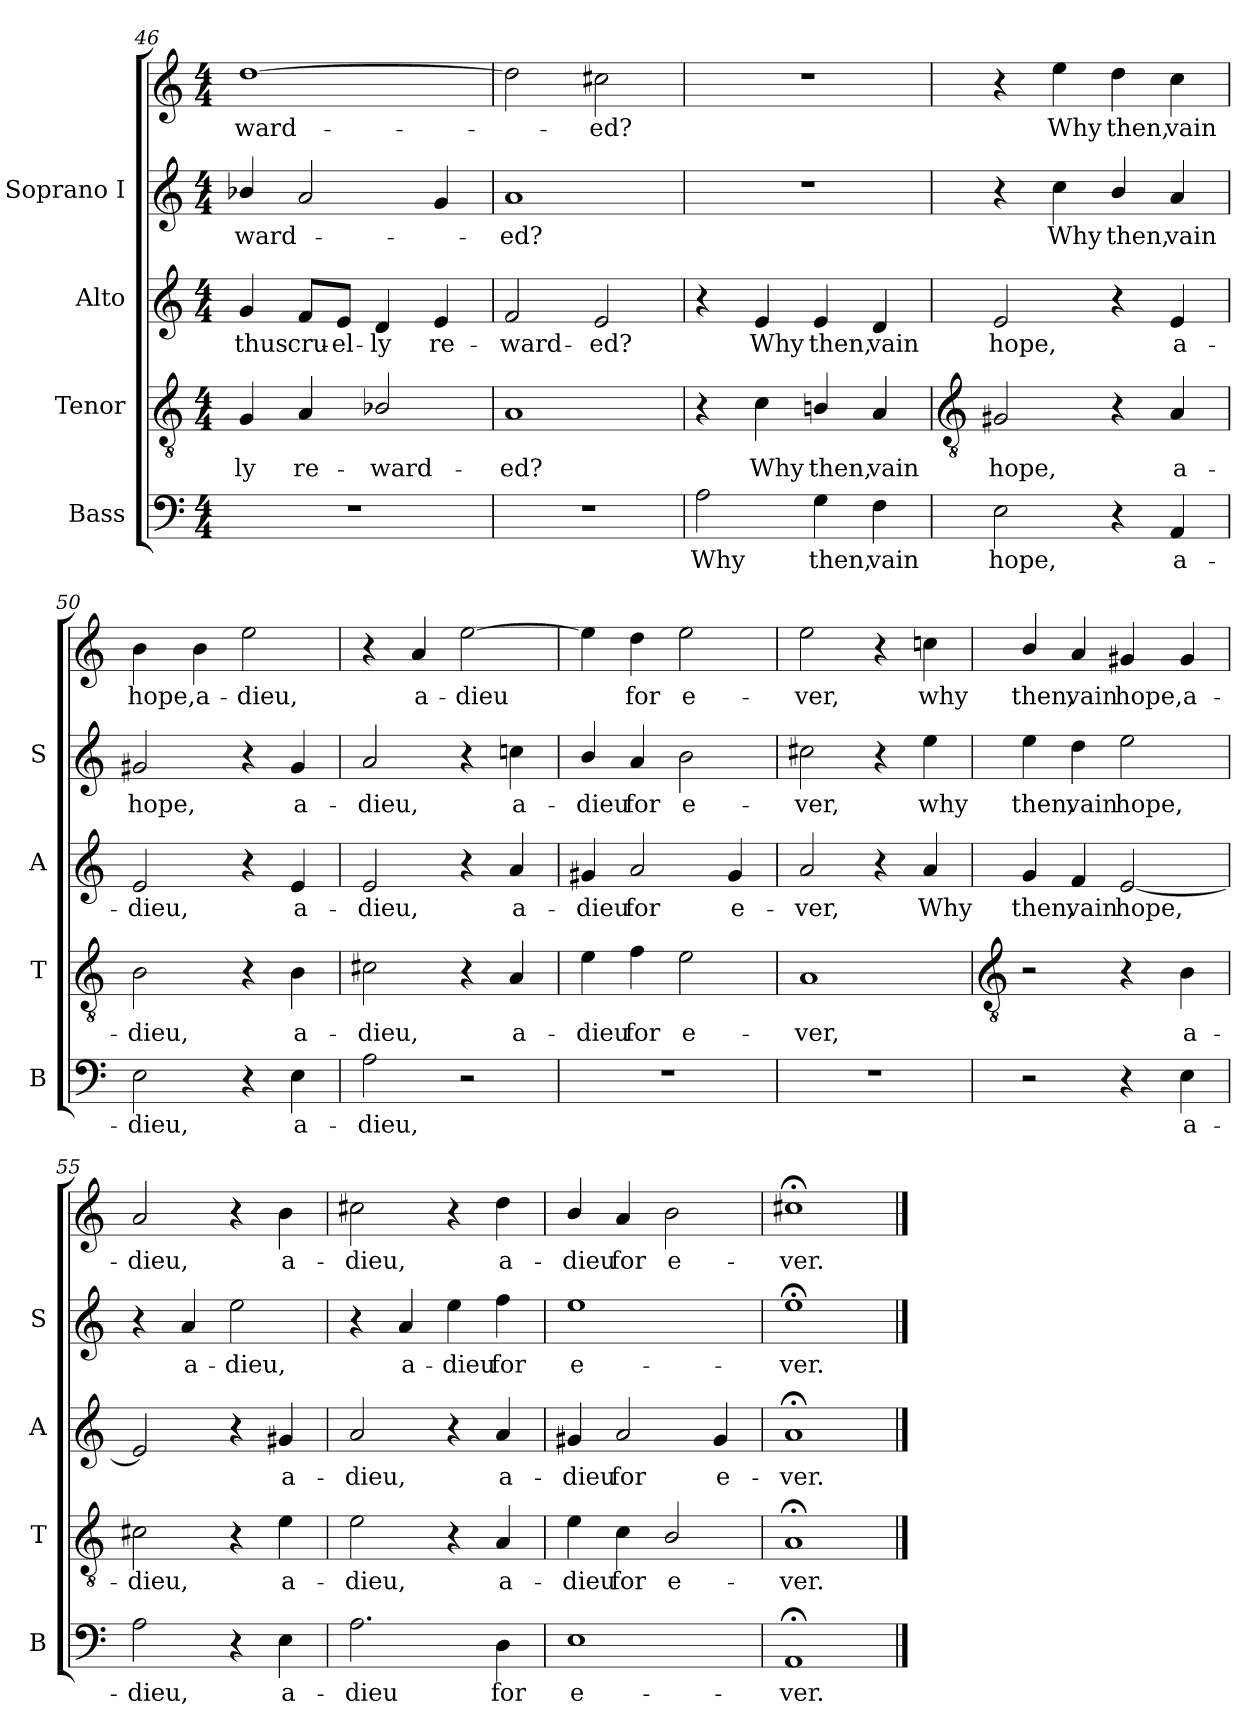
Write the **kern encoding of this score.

**kern	**text	**kern	**text	**kern	**text	**kern	**text	**kern	**text
*part4	*part4	*part3	*part3	*part2	*part2	*part1	*part1	*part1	*part1
*staff5	*staff5	*staff4	*staff4	*staff3	*staff3	*staff2	*staff2	*staff1	*staff1
*I"Bass	*	*I"Tenor	*	*I"Alto	*	*I"Soprano I	*	*	*
*I'B	*	*I'T	*	*I'A	*	*I'S	*	*	*
*clefF4	*	*clefGv2	*	*clefG2	*	*clefG2	*	*clefG2	*
*k[]	*	*k[]	*	*k[]	*	*k[]	*	*k[]	*
*C:	*	*C:	*	*C:	*	*C:	*	*C:	*
*M4/4	*	*M4/4	*	*M4/4	*	*M4/4	*	*M4/4	*
=46	=46	=46	=46	=46	=46	=46	=46	=46	=46
!	!	!	!LO:LY:b	!	!LO:LY:b	!	!LO:LY:b	!	!LO:LY:b
1r	.	4G	-ly	4g	thus	4b-X/	ward-	[1dd	-ward-
!	!	!	!LO:LY:b	!	!LO:LY:b	!	!	!	!
.	.	4A	re-	8f/L	cru-	2a	.	.	.
!	!	!	!	!	!LO:LY:b	!	!	!	!
.	.	.	.	8e/J	-el-	.	.	.	.
!	!	!	!LO:LY:b	!	!LO:LY:b	!	!	!	!
.	.	2B-X/	-ward-	4d	-ly	.	.	.	.
!	!	!	!	!	!LO:LY:b	!	!	!	!
.	.	.	.	4e	re-	4g	.	.	.
=47	=47	=47	=47	=47	=47	=47	=47	=47	=47
!	!	!	!LO:LY:b	!	!LO:LY:b	!	!LO:LY:b	!	!
1r	.	1A	-ed?	2f	-ward-	1a	ed?	2dd]	.
!	!	!	!	!	!LO:LY:b	!	!	!	!LO:LY:b
.	.	.	.	2e	-ed?	.	.	2cc#X	ed?
=48	=48	=48	=48	=48	=48	=48	=48	=48	=48
!	!LO:LY:b	!	!	!	!	!	!	!	!
2A	Why	4r	.	4r	.	1r	.	1r	.
!	!	!	!LO:LY:b	!	!LO:LY:b	!	!	!	!
.	.	4c	Why	4e	Why	.	.	.	.
!	!LO:LY:b	!	!LO:LY:b	!	!LO:LY:b	!	!	!	!
4G	then,	4Bn/	then,	4e	then,	.	.	.	.
!	!LO:LY:b	!	!LO:LY:b	!	!LO:LY:b	!	!	!	!
4F	vain	4A	vain	4d	vain	.	.	.	.
!!LO:LB:g=z
=49	=49	=49	=49	=49	=49	=49	=49	=49	=49
*	*	*clefGv2	*	*	*	*	*	*	*
!	!LO:LY:b	!	!LO:LY:b	!	!LO:LY:b	!	!	!	!
2E	hope,	2G#X	hope,	2e	hope,	4r	.	4r	.
!	!	!	!	!	!	!	!LO:LY:b	!	!LO:LY:b
.	.	.	.	.	.	4cc	Why	4ee	Why
!	!	!	!	!	!	!	!LO:LY:b	!	!LO:LY:b
4r	.	4r	.	4r	.	4b/	then,	4dd	then,
!	!LO:LY:b	!	!LO:LY:b	!	!LO:LY:b	!	!LO:LY:b	!	!LO:LY:b
4AA	a-	4A	a-	4e	a-	4a	vain	4cc	vain
=50	=50	=50	=50	=50	=50	=50	=50	=50	=50
!	!LO:LY:b	!	!LO:LY:b	!	!LO:LY:b	!	!LO:LY:b	!	!LO:LY:b
2E	-dieu,	2B	-dieu,	2e	-dieu,	2g#X	hope,	4b	hope,
!	!	!	!	!	!	!	!	!	!LO:LY:b
.	.	.	.	.	.	.	.	4b	a-
!	!	!	!	!	!	!	!	!	!LO:LY:b
4r	.	4r	.	4r	.	4r	.	2ee	-dieu,
!	!LO:LY:b	!	!LO:LY:b	!	!LO:LY:b	!	!LO:LY:b	!	!
4E	a-	4B	a-	4e	a-	4g#	a-	.	.
=51	=51	=51	=51	=51	=51	=51	=51	=51	=51
!	!LO:LY:b	!	!LO:LY:b	!	!LO:LY:b	!	!LO:LY:b	!	!
2A	-dieu,	2c#X	-dieu,	2e	-dieu,	2a	dieu,	4r	.
!	!	!	!	!	!	!	!	!	!LO:LY:b
.	.	.	.	.	.	.	.	4a	-a-
!	!	!	!	!	!	!	!	!	!LO:LY:b
2r	.	4r	.	4r	.	4r	.	[2ee	-dieu
!	!	!	!LO:LY:b	!	!LO:LY:b	!	!LO:LY:b	!	!
.	.	4A	a-	4a	a-	4ccn	a-	.	.
=52	=52	=52	=52	=52	=52	=52	=52	=52	=52
!	!	!	!LO:LY:b	!	!LO:LY:b	!	!LO:LY:b	!	!
1r	.	4e	-dieu	4g#X	-dieu	4b/	-dieu	4ee]	.
!	!	!	!LO:LY:b	!	!LO:LY:b	!	!LO:LY:b	!	!LO:LY:b
.	.	4f	for	2a	for	4a	for	4dd	-for
!	!	!	!LO:LY:b	!	!	!	!LO:LY:b	!	!LO:LY:b
.	.	2e	e-	.	.	2b	e-	2ee	e-
!	!	!	!	!	!LO:LY:b	!	!	!	!
.	.	.	.	4g#	e-	.	.	.	.
=53	=53	=53	=53	=53	=53	=53	=53	=53	=53
!	!	!	!LO:LY:b	!	!LO:LY:b	!	!LO:LY:b	!	!LO:LY:b
1r	.	1A	-ver,	2a	-ver,	2cc#X	ver,	2ee	-ver,
.	.	.	.	4r	.	4r	.	4r	.
!	!	!	!	!	!LO:LY:b	!	!LO:LY:b	!	!LO:LY:b
.	.	.	.	4a	Why	4ee	why	4ccn	why
!!LO:LB:g=z
=54	=54	=54	=54	=54	=54	=54	=54	=54	=54
*	*	*clefGv2	*	*	*	*	*	*	*
!	!	!	!	!	!LO:LY:b	!	!LO:LY:b	!	!LO:LY:b
2r	.	2r	.	4g	then,	4ee	-then,	4b/	then,
!	!	!	!	!	!LO:LY:b	!	!LO:LY:b	!	!LO:LY:b
.	.	.	.	4f	vain	4dd	vain	4a	vain
!	!	!	!	!	!LO:LY:b	!	!LO:LY:b	!	!LO:LY:b
4r	.	4r	.	[2e	hope,	2ee	hope,	4g#X	hope,
!	!LO:LY:b	!	!LO:LY:b	!	!	!	!	!	!LO:LY:b
4E	a-	4B	a-	.	.	.	.	4g#	a-
=55	=55	=55	=55	=55	=55	=55	=55	=55	=55
!	!LO:LY:b	!	!LO:LY:b	!	!	!	!	!	!LO:LY:b
2A	-dieu,	2c#X	-dieu,	2e]	.	4r	.	2a	dieu,
!	!	!	!	!	!	!	!LO:LY:b	!	!
.	.	.	.	.	.	4a	-a-	.	.
!	!	!	!	!	!	!	!LO:LY:b	!	!
4r	.	4r	.	4r	.	2ee	-dieu,	4r	.
!	!LO:LY:b	!	!LO:LY:b	!	!LO:LY:b	!	!	!	!LO:LY:b
4E	a-	4e	a-	4g#X	a-	.	.	4b	a-
=56	=56	=56	=56	=56	=56	=56	=56	=56	=56
!	!LO:LY:b	!	!LO:LY:b	!	!LO:LY:b	!	!	!	!LO:LY:b
2.A	-dieu	2e	-dieu,	2a	-dieu,	4r	.	2cc#X	dieu,
!	!	!	!	!	!	!	!LO:LY:b	!	!
.	.	.	.	.	.	4a	-a-	.	.
!	!	!	!	!	!	!	!LO:LY:b	!	!
.	.	4r	.	4r	.	4ee	-dieu	4r	.
!	!LO:LY:b	!	!LO:LY:b	!	!LO:LY:b	!	!LO:LY:b	!	!LO:LY:b
4D	for	4A	a-	4a	a-	4ff	for	4dd	a-
=57	=57	=57	=57	=57	=57	=57	=57	=57	=57
!	!LO:LY:b	!	!LO:LY:b	!	!LO:LY:b	!	!LO:LY:b	!	!LO:LY:b
1E	e-	4e	-dieu	4g#X	-dieu	1ee	-e-	4b/	dieu
!	!	!	!LO:LY:b	!	!LO:LY:b	!	!	!	!LO:LY:b
.	.	4c	for	2a	for	.	.	4a	for
!	!	!	!LO:LY:b	!	!	!	!	!	!LO:LY:b
.	.	2B/	e-	.	.	.	.	2b	e-
!	!	!	!	!	!LO:LY:b	!	!	!	!
.	.	.	.	4g#	e-	.	.	.	.
=58	=58	=58	=58	=58	=58	=58	=58	=58	=58
!	!LO:LY:b	!	!LO:LY:b	!	!LO:LY:b	!	!LO:LY:b	!	!LO:LY:b
1AA;<	-ver.	1A;<	-ver.	1a;<	-ver.	1ee;<	ver.	1cc#X;<	-ver.
==	==	==	==	==	==	==	==	==	==
*-	*-	*-	*-	*-	*-	*-	*-	*-	*-
